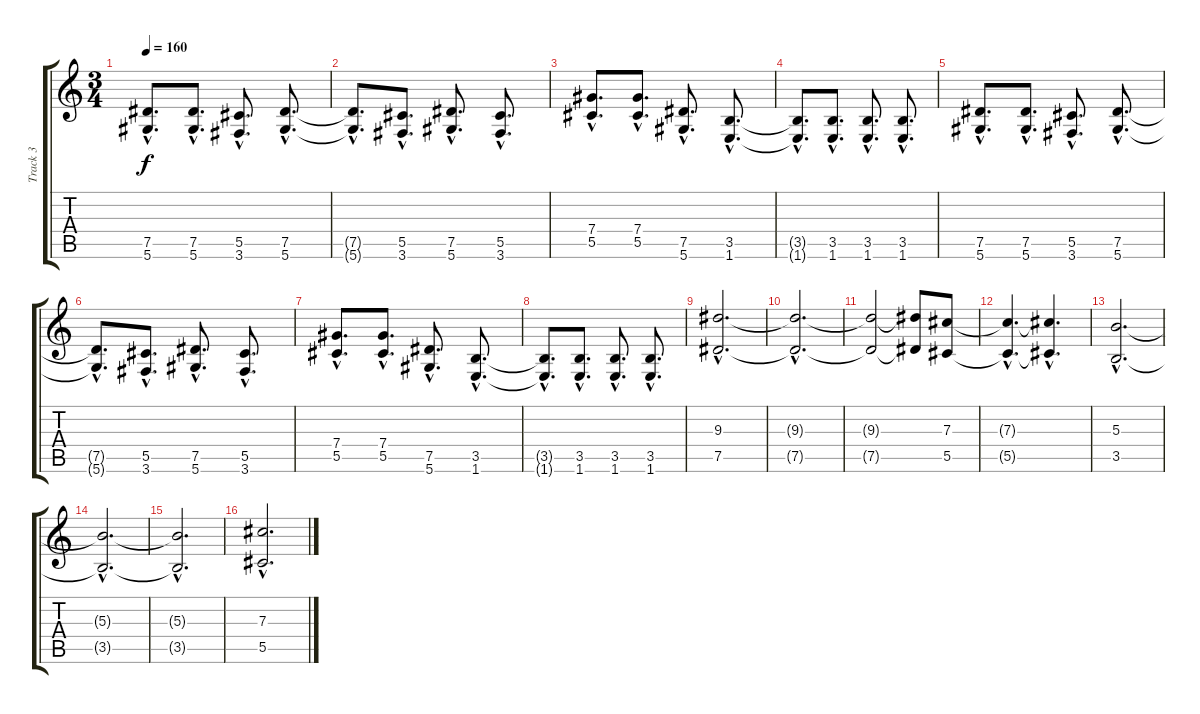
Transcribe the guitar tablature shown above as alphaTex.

\track ("Track 3" "Track 3") {instrument overdrivenguitar}
\staff {score tabs}
\tuning (Eb4 Bb3 Gb3 Db3 Ab2 Eb2) {hide}
\ts (3 4)
\tempo 160
\clef g2
\ks c
(7.5{hac} 5.6{hac}).8{d dy f} (7.5{hac} 5.6{hac}).8{d} (5.5{hac} 3.6{hac}).8{d} (7.5{hac} 5.6{hac}).8{d} |
(7.5{hac t} 5.6{hac t}).8{d} (5.5{hac} 3.6{hac}).8{d} (7.5{hac} 5.6{hac}).8{d} (5.5{hac} 3.6{hac}).8{d} |
(7.4{hac} 5.5{hac}).8{d} (7.4{hac} 5.5{hac}).8{d} (7.5{hac} 5.6{hac}).8{d} (3.5{hac} 1.6{hac}).8{d} |
(3.5{hac t} 1.6{hac t}).8{d} (3.5{hac} 1.6{hac}).8{d} (3.5{hac} 1.6{hac}).8{d} (3.5{hac} 1.6{hac}).8{d} |
(7.5{hac} 5.6{hac}).8{d} (7.5{hac} 5.6{hac}).8{d} (5.5{hac} 3.6{hac}).8{d} (7.5{hac} 5.6{hac}).8{d} |
(7.5{hac t} 5.6{hac t}).8{d} (5.5{hac} 3.6{hac}).8{d} (7.5{hac} 5.6{hac}).8{d} (5.5{hac} 3.6{hac}).8{d} |
(7.4{hac} 5.5{hac}).8{d} (7.4{hac} 5.5{hac}).8{d} (7.5{hac} 5.6{hac}).8{d} (3.5{hac} 1.6{hac}).8{d} |
(3.5{hac t} 1.6{hac t}).8{d} (3.5{hac} 1.6{hac}).8{d} (3.5{hac} 1.6{hac}).8{d} (3.5{hac} 1.6{hac}).8{d} |
(9.3{hac} 7.5{hac}).2{d} |
(9.3{hac t} 7.5{hac t}).2{d} |
(9.3{t} 7.5{t}).2 (9.3{t} 7.5{t}).8 (7.3 5.5).8 |
(7.3{hac t} 5.5{hac t}).4{d} (7.3{hac t} 5.5{hac t}).4{d} |
(5.3{hac} 3.5{hac}).2{d} |
(5.3{hac t} 3.5{hac t}).2{d} |
(5.3{hac t} 3.5{hac t}).2{d} |
(7.3{hac} 5.5{hac}).2{d}
